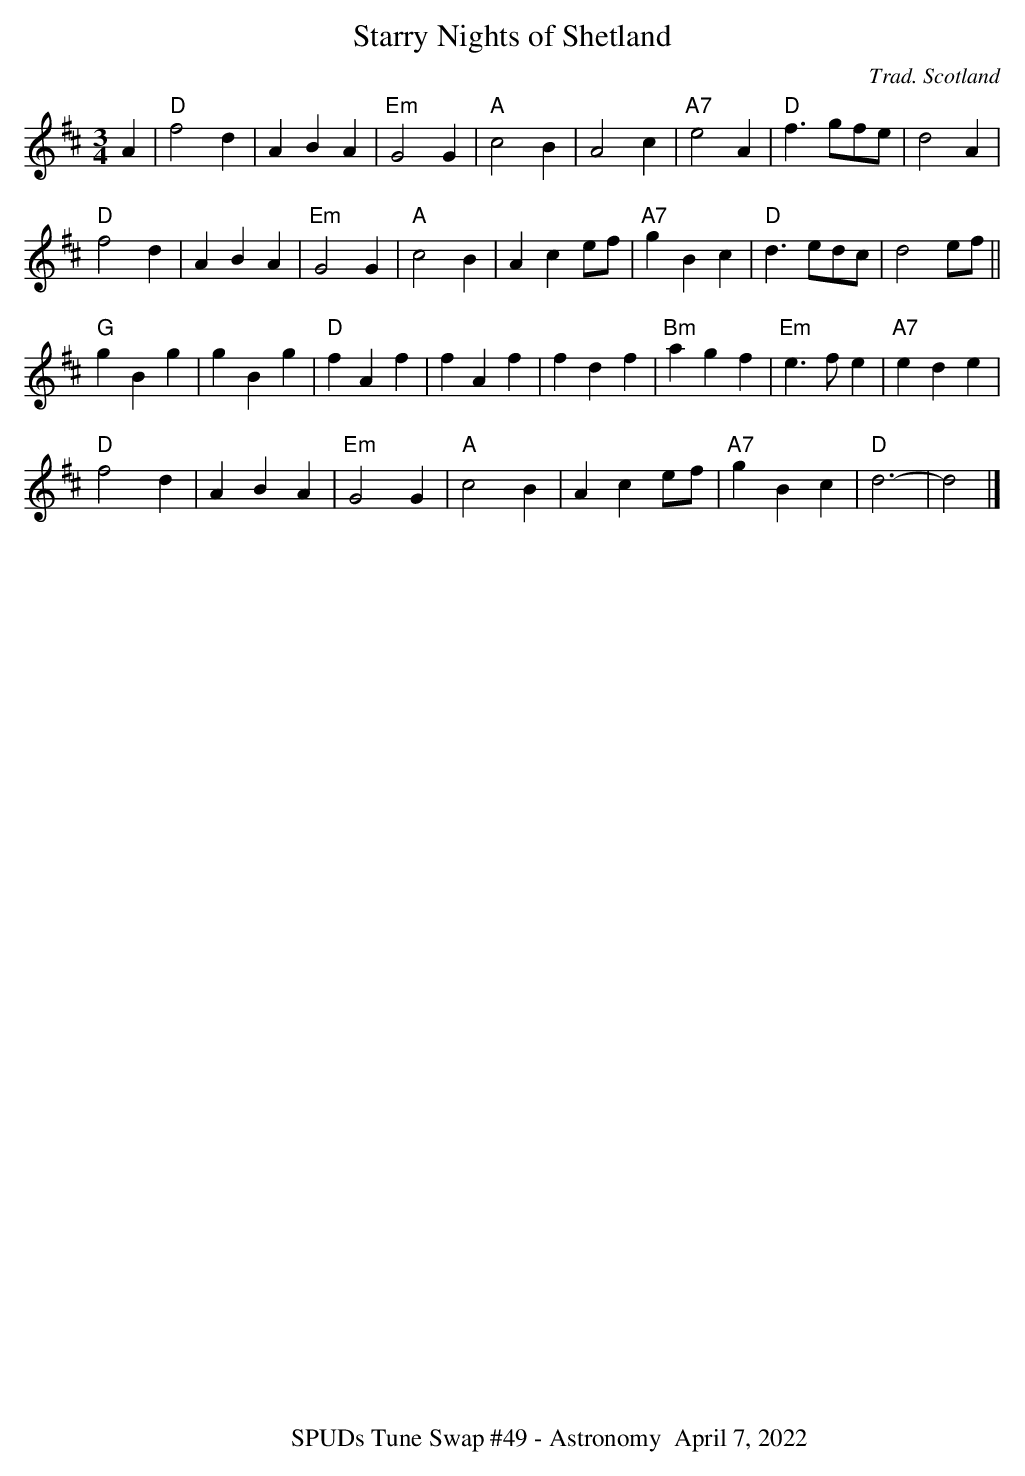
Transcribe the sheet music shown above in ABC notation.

X:1
T:Starry Nights of Shetland
C:Trad. Scotland
M:3/4
L:1/4
K:D
A|"D"f2d|ABA|"Em"G2 G|"A"c2B|A2c|"A7"e2A|"D"f>gf/e/|d2A|
"D"f2d|ABA|"Em"G2 G|"A"c2B|Ac e/f/|"A7"gBc|"D"d>ed/c/|d2 e/f/||
"G"gBg|gBg|"D"fAf|fAf|fdf|"Bm"agf|"Em"e>fe|"A7"ede|
"D"f2d|ABA|"Em"G2 G|"A"c2B|Ac e/f/|"A7"gBc|"D"d3-|d2|]
